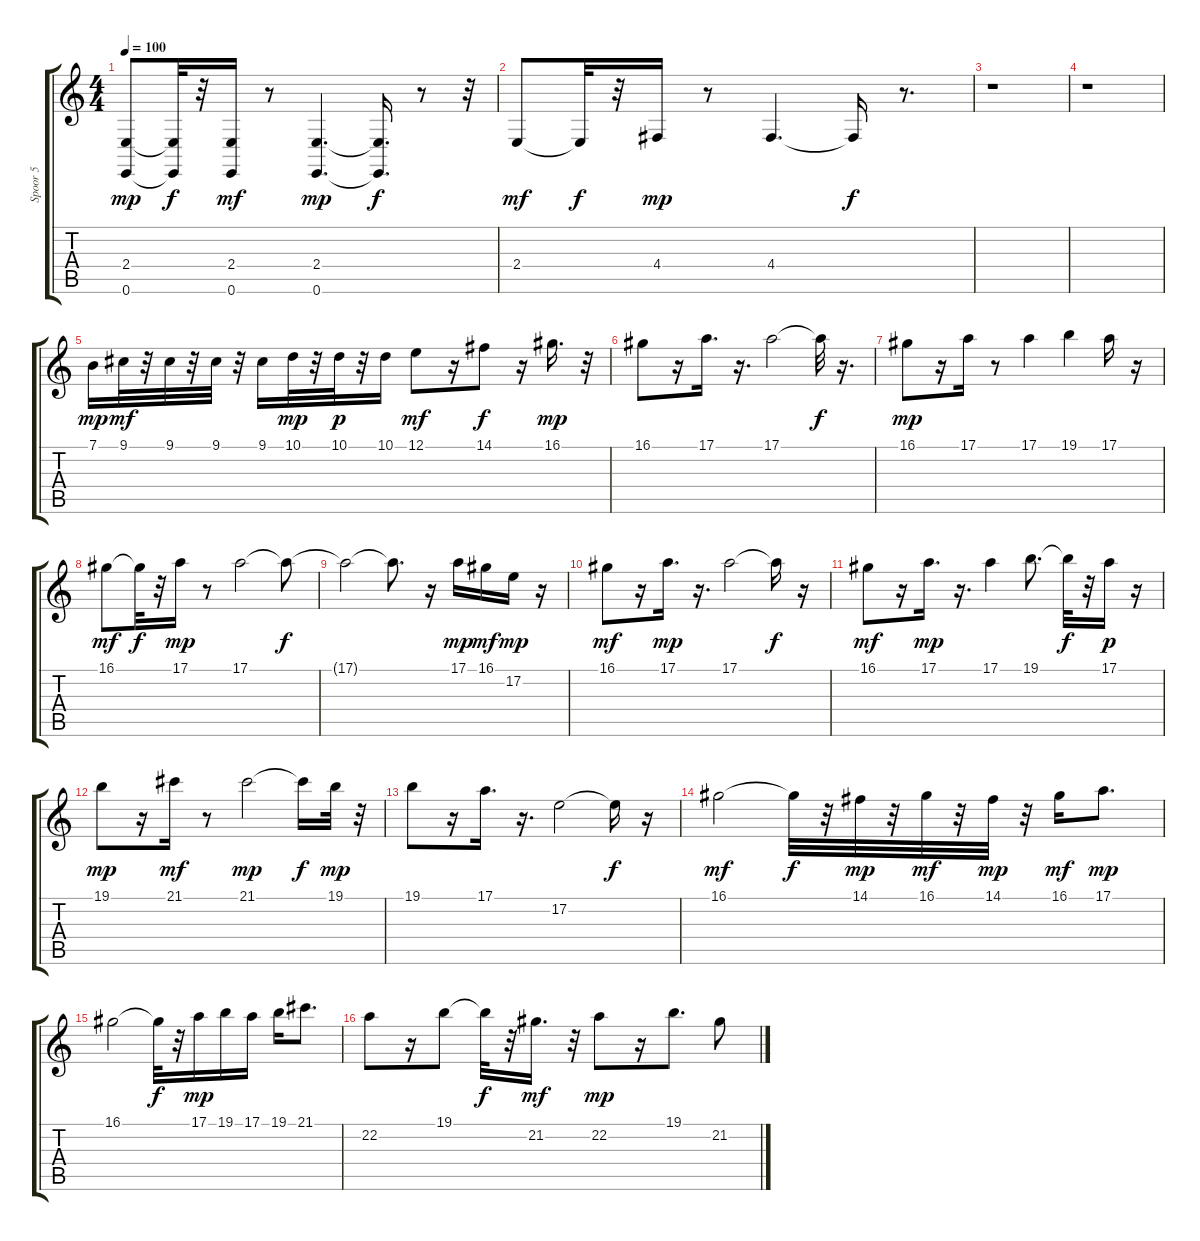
\track ("Spoor 5" "Spoor 5") {instrument stringensemble1}
\staff {score tabs}
\tuning (E4 B3 G3 D3 A2 E2) {hide}
\ts (4 4)
\tempo 100
\clef g2
\ks c
(2.4 0.6).8{dy mp} (2.4{t} 0.6{t}).32{dy f} r.32 (2.4 0.6).16{dy mf} r.8 (2.4 0.6).4{d dy mp} (2.4{t} 0.6{t}).16{d dy f} r.8 r.32 |
2.4.8{dy mf} 2.4{t}.32{dy f} r.32 4.4.16{dy mp} r.8 4.4.4{d} 4.4{t}.16{dy f} r.8{d} |
r.1 |
r.1 |
7.1.16{dy mp} 9.1.32{dy mf} r.32 9.1.32 r.32 9.1.32 r.32 9.1.16 10.1.32{dy mp} r.32 10.1.32{dy p} r.32 10.1.16 12.1.8{dy mf} r.16 14.1.8{dy f} r.16 16.1.16{d dy mp} r.32 |
16.1.8 r.16 17.1.16{d} r.16{d} 17.1.2 17.1{t}.32{dy f} r.16{d} |
16.1.8{dy mp} r.16 17.1.16 r.8 17.1.4 19.1.4 17.1.16 r.16 |
16.1.8{dy mf} 16.1{t}.32{dy f} r.32 17.1.16{dy mp} r.8 17.1.2 17.1{t}.8{dy f} |
17.1{t}.2 17.1{t}.8{d} r.16 17.1.16{dy mp} 16.1.16{dy mf} 17.2.16{dy mp} r.16 |
16.1.8{dy mf} r.16 17.1.16{d dy mp} r.16{d} 17.1.2 17.1{t}.16{dy f} r.16 |
16.1.8{dy mf} r.16 17.1.16{d dy mp} r.16{d} 17.1.4 19.1.8{d} 19.1{t}.32{dy f} r.32 17.1.16{dy p} r.16 |
19.1.8{dy mp} r.16 21.1.16{dy mf} r.8 21.1.2{dy mp} 21.1{t}.16{dy f} 19.1.32{dy mp} r.32 |
19.1.8 r.16 17.1.16{d} r.16{d} 17.2.2 17.2{t}.16{dy f} r.16 |
16.1.2{dy mf} 16.1{t}.32{dy f} r.32 14.1.32{dy mp} r.32 16.1.32{dy mf} r.32 14.1.32{dy mp} r.32 16.1.16{dy mf} 17.1.8{d dy mp} |
16.1.2 16.1{t}.32{dy f} r.32 17.1.16{dy mp} 19.1.16 17.1.16 19.1.16 21.1.8{d} |
22.2.8 r.16 19.1.8 19.1{t}.32{dy f} r.32 21.2.16{d dy mf} r.32 22.2.8{dy mp} r.16 19.1.8{d} 21.2.8
